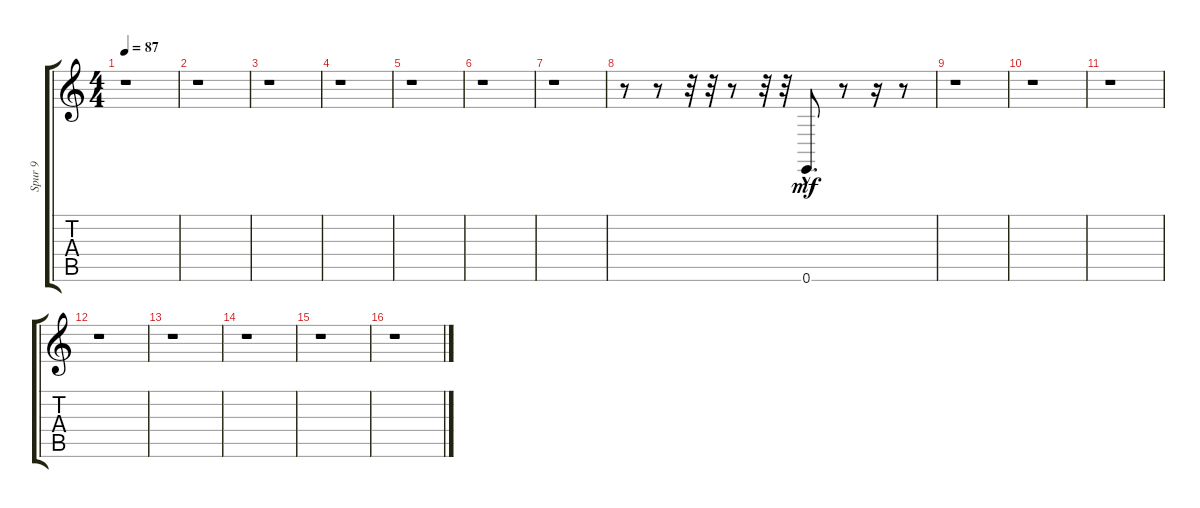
\track ("Spur 9" "Spur 9") {instrument melodictom}
\staff {score tabs}
\tuning (E4 B3 G3 D3 A2 E2) {hide}
\ts (4 4)
\tempo 87
\clef g2
\ks c
r.1{dy f} |
r.1 |
r.1 |
r.1 |
r.1 |
r.1 |
r.1 |
r.8 r.8 r.32 r.32 r.8 r.32 r.32 0.6{hac}.8{d dy mf} r.8 r.16 r.8 |
r.1 |
r.1 |
r.1 |
r.1 |
r.1 |
r.1 |
r.1 |
r.1
